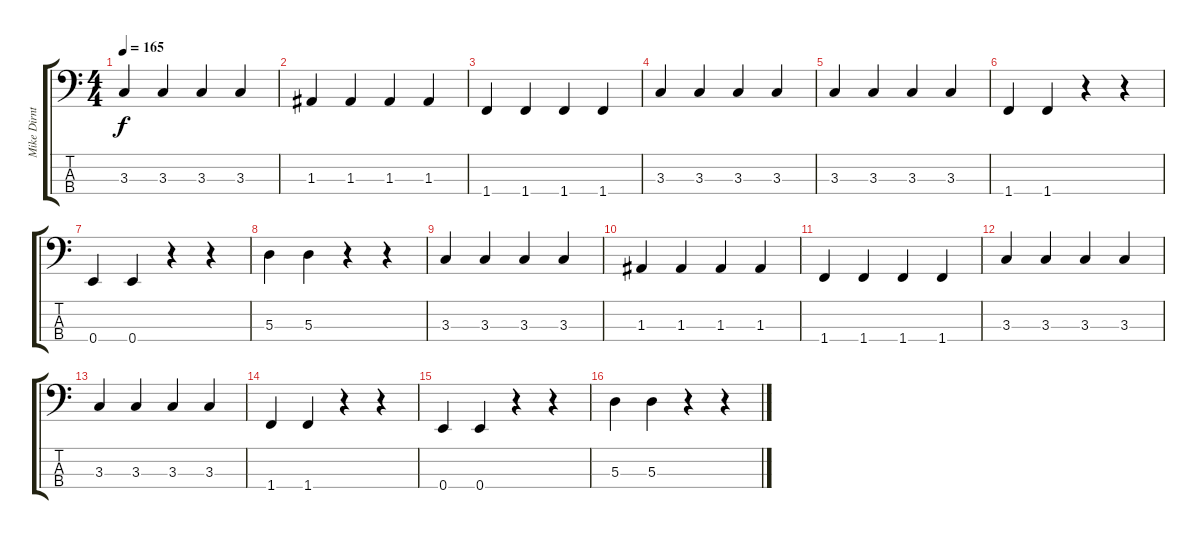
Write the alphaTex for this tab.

\track ("Mike Dirnt - Bass" "Mike Dirnt") {instrument electricbassfinger}
\staff {score tabs}
\tuning (G2 D2 A1 E1) {hide}
\ts (4 4)
\tempo 165
\clef f4
\ks c
3.3.4{dy f} 3.3.4 3.3.4 3.3.4 |
1.3.4 1.3.4 1.3.4 1.3.4 |
1.4.4 1.4.4 1.4.4 1.4.4 |
3.3.4 3.3.4 3.3.4 3.3.4 |
3.3.4 3.3.4 3.3.4 3.3.4 |
1.4.4 1.4.4 r.4 r.4 |
0.4.4 0.4.4 r.4 r.4 |
5.3.4 5.3.4 r.4 r.4 |
3.3.4 3.3.4 3.3.4 3.3.4 |
1.3.4 1.3.4 1.3.4 1.3.4 |
1.4.4 1.4.4 1.4.4 1.4.4 |
3.3.4 3.3.4 3.3.4 3.3.4 |
3.3.4 3.3.4 3.3.4 3.3.4 |
1.4.4 1.4.4 r.4 r.4 |
0.4.4 0.4.4 r.4 r.4 |
5.3.4 5.3.4 r.4 r.4
